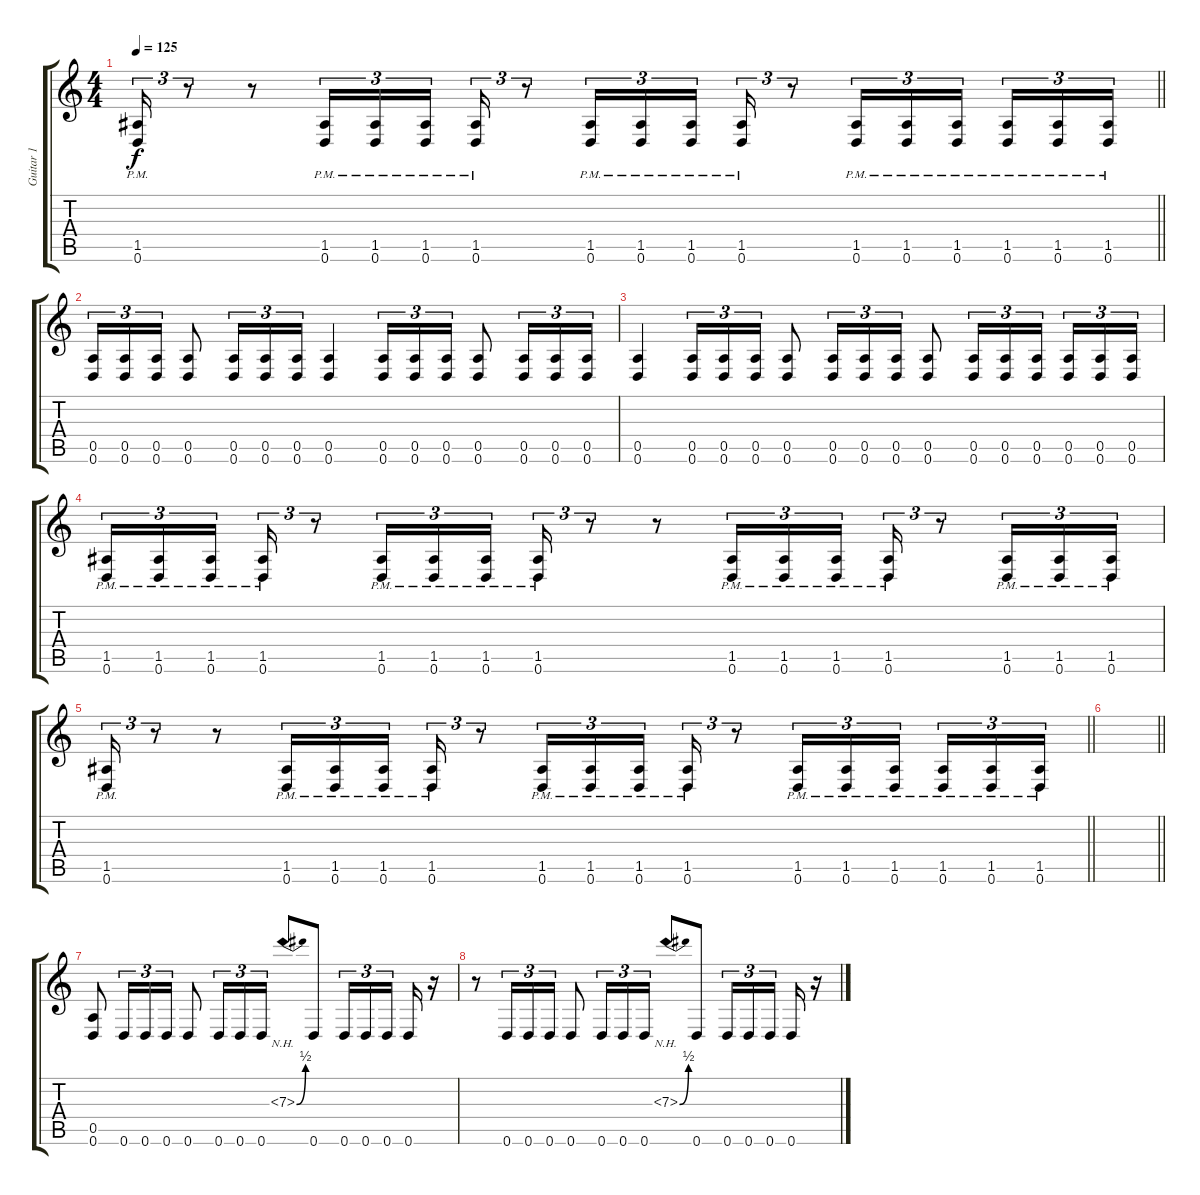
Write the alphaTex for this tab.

\track ("Guitar 1" "Guitar 1") {instrument distortionguitar}
\staff {score tabs}
\tuning (E4 B3 G3 D3 A2 D2) {hide}
\ts (4 4)
\tempo 125
\clef g2
\barLineRight lightlight
\ks c
(1.5{pm} 0.6{pm}).16{tu (3 2) dy f} r.8{tu (3 2)} r.8 (1.5{pm} 0.6{pm}).16{tu (3 2)} (1.5{pm} 0.6{pm}).16{tu (3 2)} (1.5{pm} 0.6{pm}).16{tu (3 2) beam splitsecondary} (1.5{pm} 0.6{pm}).16{tu (3 2)} r.8{tu (3 2)} (1.5{pm} 0.6{pm}).16{tu (3 2)} (1.5{pm} 0.6{pm}).16{tu (3 2)} (1.5{pm} 0.6{pm}).16{tu (3 2) beam splitsecondary} (1.5{pm} 0.6{pm}).16{tu (3 2)} r.8{tu (3 2)} (1.5{pm} 0.6{pm}).16{tu (3 2)} (1.5{pm} 0.6{pm}).16{tu (3 2)} (1.5{pm} 0.6{pm}).16{tu (3 2) beam splitsecondary} (1.5{pm} 0.6{pm}).16{tu (3 2)} (1.5{pm} 0.6{pm}).16{tu (3 2)} (1.5{pm} 0.6{pm}).16{tu (3 2)} |
(0.5 0.6).16{tu (3 2)} (0.5 0.6).16{tu (3 2)} (0.5 0.6).16{tu (3 2)} (0.5 0.6).8 (0.5 0.6).16{tu (3 2)} (0.5 0.6).16{tu (3 2)} (0.5 0.6).16{tu (3 2)} (0.5 0.6).4 (0.5 0.6).16{tu (3 2)} (0.5 0.6).16{tu (3 2)} (0.5 0.6).16{tu (3 2)} (0.5 0.6).8 (0.5 0.6).16{tu (3 2)} (0.5 0.6).16{tu (3 2)} (0.5 0.6).16{tu (3 2)} |
(0.5 0.6).4 (0.5 0.6).16{tu (3 2)} (0.5 0.6).16{tu (3 2)} (0.5 0.6).16{tu (3 2)} (0.5 0.6).8 (0.5 0.6).16{tu (3 2)} (0.5 0.6).16{tu (3 2)} (0.5 0.6).16{tu (3 2)} (0.5 0.6).8 (0.5 0.6).16{tu (3 2)} (0.5 0.6).16{tu (3 2)} (0.5 0.6).16{tu (3 2) beam splitsecondary} (0.5 0.6).16{tu (3 2)} (0.5 0.6).16{tu (3 2)} (0.5 0.6).16{tu (3 2)} |
(1.5{pm} 0.6{pm}).16{tu (3 2)} (1.5{pm} 0.6{pm}).16{tu (3 2)} (1.5{pm} 0.6{pm}).16{tu (3 2) beam splitsecondary} (1.5{pm} 0.6{pm}).16{tu (3 2)} r.8{tu (3 2)} (1.5{pm} 0.6{pm}).16{tu (3 2)} (1.5{pm} 0.6{pm}).16{tu (3 2)} (1.5{pm} 0.6{pm}).16{tu (3 2) beam splitsecondary} (1.5{pm} 0.6{pm}).16{tu (3 2)} r.8{tu (3 2)} r.8 (1.5{pm} 0.6{pm}).16{tu (3 2)} (1.5{pm} 0.6{pm}).16{tu (3 2)} (1.5{pm} 0.6{pm}).16{tu (3 2)} (1.5{pm} 0.6{pm}).16{tu (3 2)} r.8{tu (3 2)} (1.5{pm} 0.6{pm}).16{tu (3 2)} (1.5{pm} 0.6{pm}).16{tu (3 2)} (1.5{pm} 0.6{pm}).16{tu (3 2)} |
\barLineRight lightlight
(1.5{pm} 0.6{pm}).16{tu (3 2)} r.8{tu (3 2)} r.8 (1.5{pm} 0.6{pm}).16{tu (3 2)} (1.5{pm} 0.6{pm}).16{tu (3 2)} (1.5{pm} 0.6{pm}).16{tu (3 2) beam splitsecondary} (1.5{pm} 0.6{pm}).16{tu (3 2)} r.8{tu (3 2)} (1.5{pm} 0.6{pm}).16{tu (3 2)} (1.5{pm} 0.6{pm}).16{tu (3 2)} (1.5{pm} 0.6{pm}).16{tu (3 2) beam splitsecondary} (1.5{pm} 0.6{pm}).16{tu (3 2)} r.8{tu (3 2)} (1.5{pm} 0.6{pm}).16{tu (3 2)} (1.5{pm} 0.6{pm}).16{tu (3 2)} (1.5{pm} 0.6{pm}).16{tu (3 2) beam splitsecondary} (1.5{pm} 0.6{pm}).16{tu (3 2)} (1.5{pm} 0.6{pm}).16{tu (3 2)} (1.5{pm} 0.6{pm}).16{tu (3 2)} |
\barLineRight lightlight
|
\section ("" "")
(0.5 0.6).8 0.6.16{tu (3 2)} 0.6.16{tu (3 2)} 0.6.16{tu (3 2)} 0.6.8 0.6.16{tu (3 2)} 0.6.16{tu (3 2)} 0.6.16{tu (3 2)} 7.3{be (bend 0 0 60 2) nh}.8 0.6.8 0.6.16{tu (3 2)} 0.6.16{tu (3 2)} 0.6.16{tu (3 2) beam splitsecondary} 0.6.16 r.16 |
r.8 0.6.16{tu (3 2)} 0.6.16{tu (3 2)} 0.6.16{tu (3 2)} 0.6.8 0.6.16{tu (3 2)} 0.6.16{tu (3 2)} 0.6.16{tu (3 2)} 7.3{be (bend 0 0 60 2) nh}.8 0.6.8 0.6.16{tu (3 2)} 0.6.16{tu (3 2)} 0.6.16{tu (3 2) beam splitsecondary} 0.6.16 r.16
